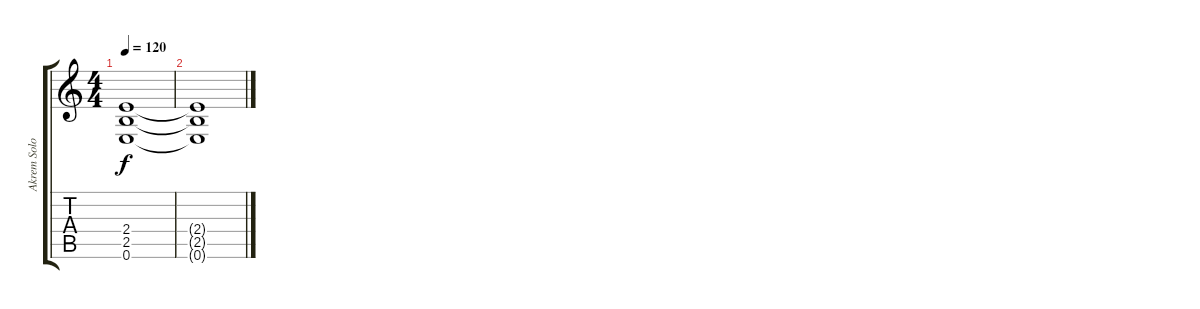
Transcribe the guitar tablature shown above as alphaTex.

\track ("Akrem Solo" "Akrem Solo") {instrument overdrivenguitar}
\staff {score tabs}
\tuning (E4 B3 G3 D3 A2 E2) {hide}
\ts (4 4)
\tempo 120
\clef g2
\ks c
(2.4 2.5 0.6).1{dy f} |
(2.4{t} 2.5{t} 0.6{t}).1
